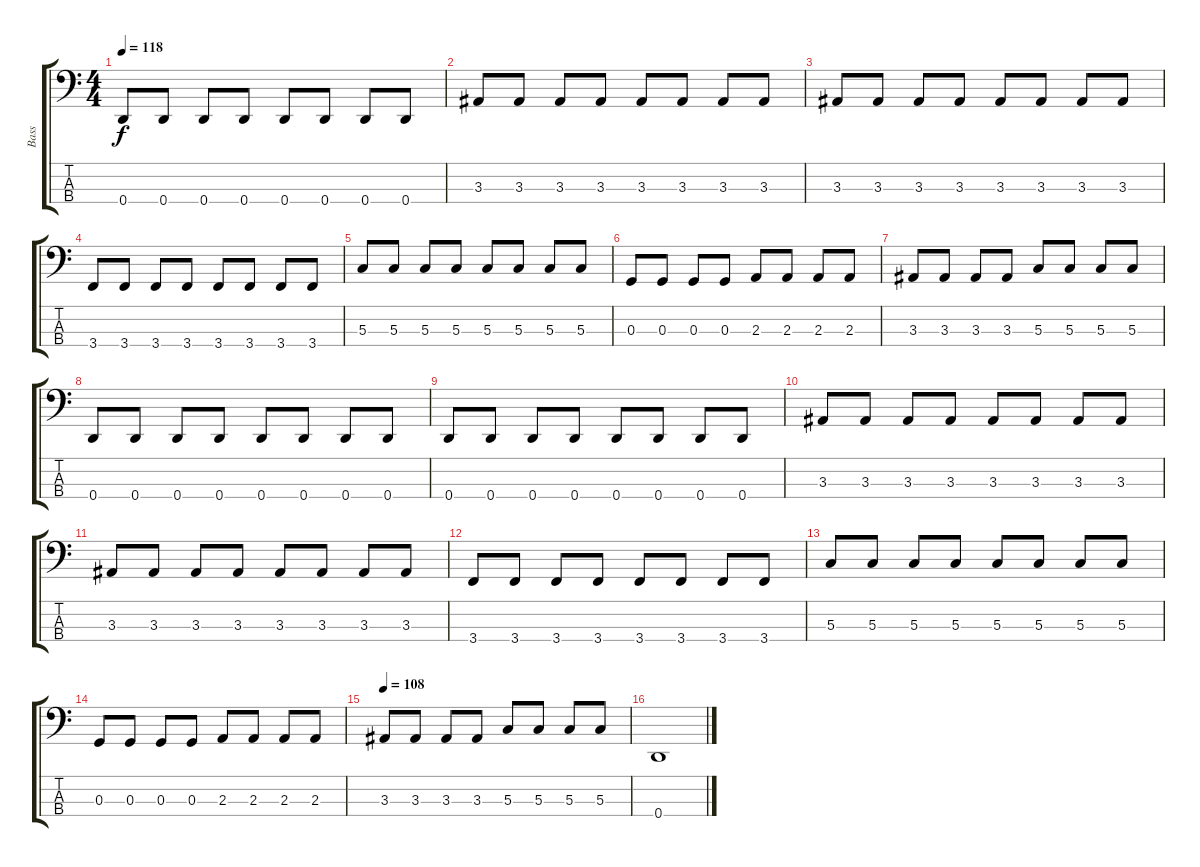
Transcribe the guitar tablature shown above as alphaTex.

\track ("Bass" "Bass") {instrument electricbasspick}
\staff {score tabs}
\tuning (F2 C2 G1 D1) {hide}
\ts (4 4)
\tempo 118
\clef f4
\ks c
0.4.8{dy f} 0.4.8 0.4.8 0.4.8 0.4.8 0.4.8 0.4.8 0.4.8 |
3.3.8 3.3.8 3.3.8 3.3.8 3.3.8 3.3.8 3.3.8 3.3.8 |
3.3.8 3.3.8 3.3.8 3.3.8 3.3.8 3.3.8 3.3.8 3.3.8 |
3.4.8 3.4.8 3.4.8 3.4.8 3.4.8 3.4.8 3.4.8 3.4.8 |
5.3.8 5.3.8 5.3.8 5.3.8 5.3.8 5.3.8 5.3.8 5.3.8 |
0.3.8 0.3.8 0.3.8 0.3.8 2.3.8 2.3.8 2.3.8 2.3.8 |
3.3.8 3.3.8 3.3.8 3.3.8 5.3.8 5.3.8 5.3.8 5.3.8 |
0.4.8 0.4.8 0.4.8 0.4.8 0.4.8 0.4.8 0.4.8 0.4.8 |
0.4.8 0.4.8 0.4.8 0.4.8 0.4.8 0.4.8 0.4.8 0.4.8 |
3.3.8 3.3.8 3.3.8 3.3.8 3.3.8 3.3.8 3.3.8 3.3.8 |
3.3.8 3.3.8 3.3.8 3.3.8 3.3.8 3.3.8 3.3.8 3.3.8 |
3.4.8 3.4.8 3.4.8 3.4.8 3.4.8 3.4.8 3.4.8 3.4.8 |
5.3.8 5.3.8 5.3.8 5.3.8 5.3.8 5.3.8 5.3.8 5.3.8 |
0.3.8 0.3.8 0.3.8 0.3.8 2.3.8 2.3.8 2.3.8 2.3.8 |
\tempo 108
3.3.8 3.3.8 3.3.8 3.3.8 5.3.8 5.3.8 5.3.8 5.3.8 |
0.4.1
